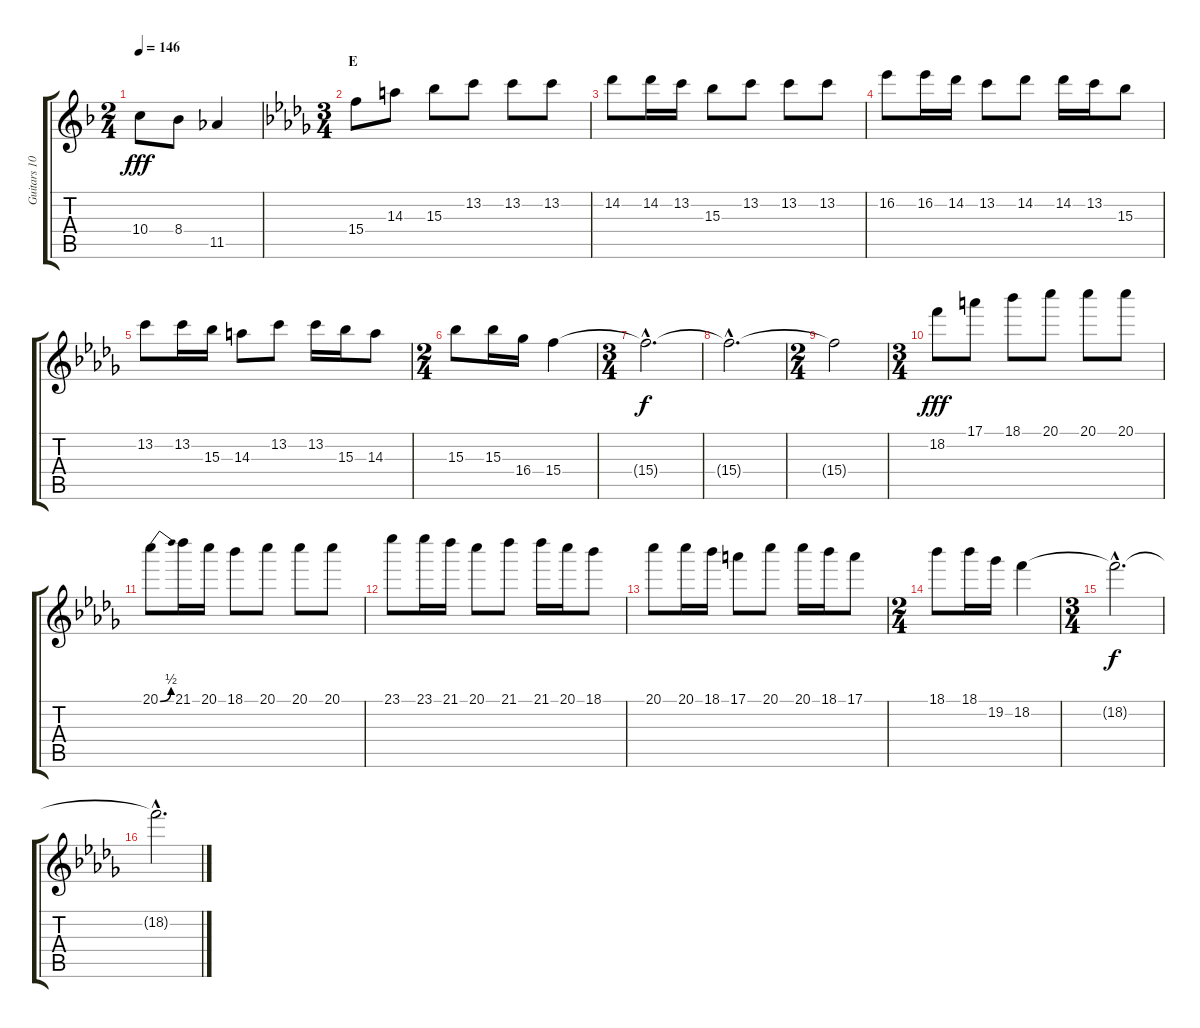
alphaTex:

\track ("Guitars 10 - 12" "Guitars 10") {instrument distortionguitar}
\staff {score tabs}
\tuning (E4 B3 G3 D3 A2 E2) {hide}
\ts (2 4)
\tempo 146
\clef g2
\ks f
10.4.8{dy fff} 8.4.8 11.5.4 |
\ts (3 4)
\section ("" "E")
\ks db
15.4.8 14.3.8 15.3.8 13.2.8 13.2.8 13.2.8 |
14.2.8 14.2.16 13.2.16 15.3.8 13.2.8 13.2.8 13.2.8 |
16.2.8 16.2.16 14.2.16 13.2.8 14.2.8 14.2.16 13.2.16 15.3.8 |
13.2.8 13.2.16 15.3.16 14.3.8 13.2.8 13.2.16 15.3.16 14.3.8 |
\ts (2 4)
15.3.8 15.3.16 16.4.16 15.4.4 |
\ts (3 4)
15.4{hac t}.2{d dy f} |
15.4{hac t}.2{d} |
\ts (2 4)
15.4{t}.2 |
\ts (3 4)
18.2.8{dy fff} 17.1.8 18.1.8 20.1.8 20.1.8 20.1.8 |
20.1{be (bend 0 0 60 2)}.8 21.1.16 20.1.16 18.1.8 20.1.8 20.1.8 20.1.8 |
23.1.8 23.1.16 21.1.16 20.1.8 21.1.8 21.1.16 20.1.16 18.1.8 |
20.1.8 20.1.16 18.1.16 17.1.8 20.1.8 20.1.16 18.1.16 17.1.8 |
\ts (2 4)
18.1.8 18.1.16 19.2.16 18.2.4 |
\ts (3 4)
18.2{hac t}.2{d dy f} |
18.2{hac t}.2{d}
